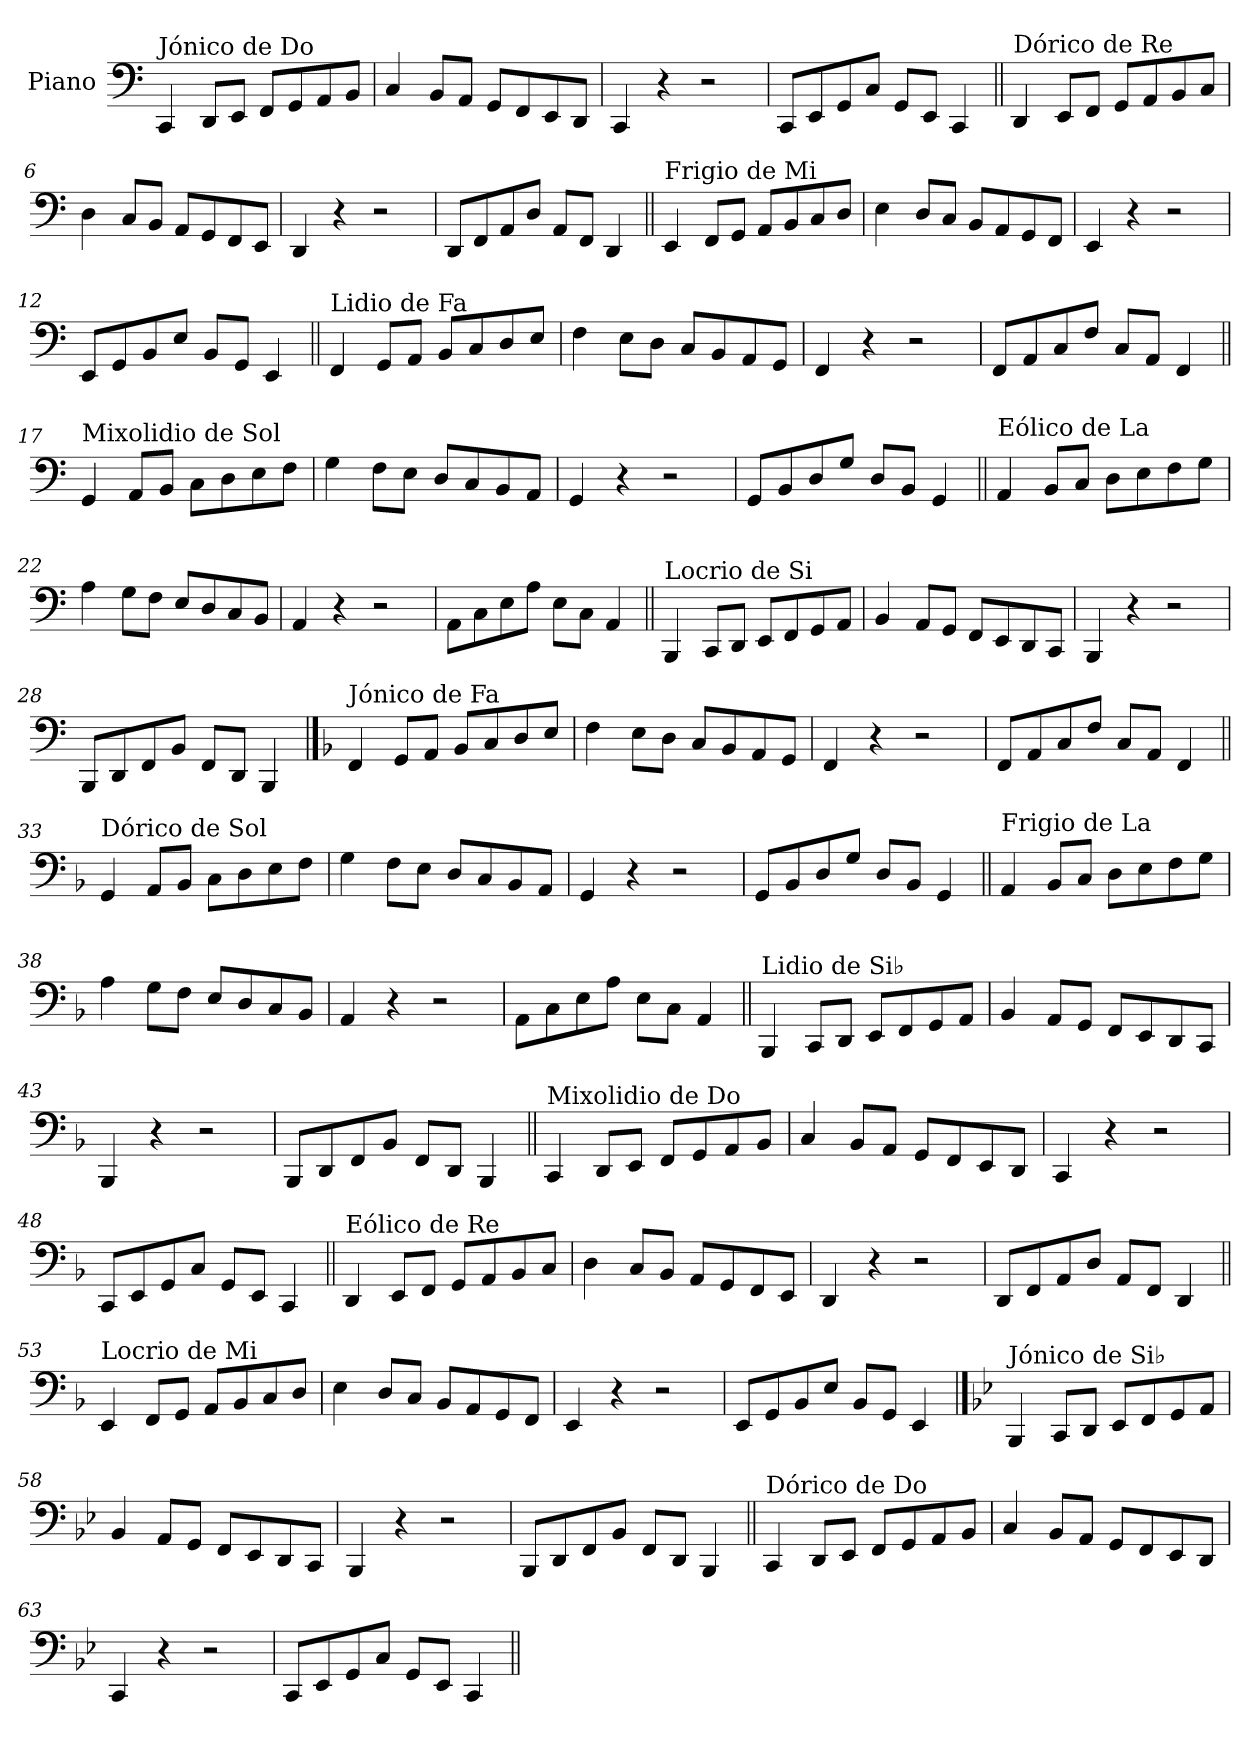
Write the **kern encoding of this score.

**kern
*part1
*staff1
*I"Piano
*I'Pno.
*clefF4
*k[]
=1
!LO:TX:a:t=Jónico de Do
4CC/
8DD/L
8EE/J
8FF/L
8GG/
8AA/
8BB/J
=2
4C/
8BB/L
8AA/J
8GG/L
8FF/
8EE/
8DD/J
=3
4CC/
4r
2r
=4
8CC/L
8EE/
8GG/
8C/J
8GG/L
8EE/J
4CC/
!!LO:LB:g=z
=5||
!LO:TX:a:t=Dórico de Re
4DD/
8EE/L
8FF/J
8GG/L
8AA/
8BB/
8C/J
=6
4D\
8C/L
8BB/J
8AA/L
8GG/
8FF/
8EE/J
=7
4DD/
4r
2r
=8
8DD/L
8FF/
8AA/
8D/J
8AA/L
8FF/J
4DD/
!!LO:LB:g=z
=9||
!LO:TX:a:t=Frigio de Mi
4EE/
8FF/L
8GG/J
8AA/L
8BB/
8C/
8D/J
=10
4E\
8D/L
8C/J
8BB/L
8AA/
8GG/
8FF/J
=11
4EE/
4r
2r
=12
8EE/L
8GG/
8BB/
8E/J
8BB/L
8GG/J
4EE/
!!LO:LB:g=z
=13||
!LO:TX:a:t=Lidio de Fa
4FF/
8GG/L
8AA/J
8BB/L
8C/
8D/
8E/J
=14
4F\
8E\L
8D\J
8C/L
8BB/
8AA/
8GG/J
=15
4FF/
4r
2r
=16
8FF/L
8AA/
8C/
8F/J
8C/L
8AA/J
4FF/
!!LO:LB:g=z
=17||
!LO:TX:a:t=Mixolidio de Sol
4GG/
8AA/L
8BB/J
8C\L
8D\
8E\
8F\J
=18
4G\
8F\L
8E\J
8D/L
8C/
8BB/
8AA/J
=19
4GG/
4r
2r
=20
8GG/L
8BB/
8D/
8G/J
8D/L
8BB/J
4GG/
!!LO:LB:g=z
=21||
!LO:TX:a:t=Eólico de La
4AA/
8BB/L
8C/J
8D\L
8E\
8F\
8G\J
=22
4A\
8G\L
8F\J
8E/L
8D/
8C/
8BB/J
=23
4AA/
4r
2r
=24
8AA\L
8C\
8E\
8A\J
8E\L
8C\J
4AA/
!!LO:LB:g=z
=25||
!LO:TX:a:t=Locrio de Si
4BBB/
8CC/L
8DD/J
8EE/L
8FF/
8GG/
8AA/J
=26
4BB/
8AA/L
8GG/J
8FF/L
8EE/
8DD/
8CC/J
=27
4BBB/
4r
2r
=28
8BBB/L
8DD/
8FF/
8BB/J
8FF/L
8DD/J
4BBB/
!!LO:PB:g=z
==29
*k[b-]
!LO:TX:a:t=Jónico de Fa
4FF/
8GG/L
8AA/J
8BB-/L
8C/
8D/
8E/J
=30
4F\
8E\L
8D\J
8C/L
8BB-/
8AA/
8GG/J
=31
4FF/
4r
2r
=32
8FF/L
8AA/
8C/
8F/J
8C/L
8AA/J
4FF/
!!LO:LB:g=z
=33||
!LO:TX:a:t=Dórico de Sol
4GG/
8AA/L
8BB-/J
8C\L
8D\
8E\
8F\J
=34
4G\
8F\L
8E\J
8D/L
8C/
8BB-/
8AA/J
=35
4GG/
4r
2r
=36
8GG/L
8BB-/
8D/
8G/J
8D/L
8BB-/J
4GG/
!!LO:LB:g=z
=37||
!LO:TX:a:t=Frigio de La
4AA/
8BB-/L
8C/J
8D\L
8E\
8F\
8G\J
=38
4A\
8G\L
8F\J
8E/L
8D/
8C/
8BB-/J
=39
4AA/
4r
2r
=40
8AA\L
8C\
8E\
8A\J
8E\L
8C\J
4AA/
!!LO:LB:g=z
=41||
!LO:TX:a:t=Lidio de Si♭
4BBB-/
8CC/L
8DD/J
8EE/L
8FF/
8GG/
8AA/J
=42
4BB-/
8AA/L
8GG/J
8FF/L
8EE/
8DD/
8CC/J
=43
4BBB-/
4r
2r
=44
8BBB-/L
8DD/
8FF/
8BB-/J
8FF/L
8DD/J
4BBB-/
!!LO:LB:g=z
=45||
!LO:TX:a:t=Mixolidio de Do
4CC/
8DD/L
8EE/J
8FF/L
8GG/
8AA/
8BB-/J
=46
4C/
8BB-/L
8AA/J
8GG/L
8FF/
8EE/
8DD/J
=47
4CC/
4r
2r
=48
8CC/L
8EE/
8GG/
8C/J
8GG/L
8EE/J
4CC/
!!LO:LB:g=z
=49||
!LO:TX:a:t=Eólico de Re
4DD/
8EE/L
8FF/J
8GG/L
8AA/
8BB-/
8C/J
=50
4D\
8C/L
8BB-/J
8AA/L
8GG/
8FF/
8EE/J
=51
4DD/
4r
2r
=52
8DD/L
8FF/
8AA/
8D/J
8AA/L
8FF/J
4DD/
!!LO:LB:g=z
=53||
!LO:TX:a:t=Locrio de Mi
4EE/
8FF/L
8GG/J
8AA/L
8BB-/
8C/
8D/J
=54
4E\
8D/L
8C/J
8BB-/L
8AA/
8GG/
8FF/J
=55
4EE/
4r
2r
=56
8EE/L
8GG/
8BB-/
8E/J
8BB-/L
8GG/J
4EE/
!!LO:PB:g=z
==57
*k[b-e-]
!LO:TX:a:t=Jónico de Si♭
4BBB-/
8CC/L
8DD/J
8EE-/L
8FF/
8GG/
8AA/J
=58
4BB-/
8AA/L
8GG/J
8FF/L
8EE-/
8DD/
8CC/J
=59
4BBB-/
4r
2r
=60
8BBB-/L
8DD/
8FF/
8BB-/J
8FF/L
8DD/J
4BBB-/
!!LO:LB:g=z
=61||
!LO:TX:a:t=Dórico de Do
4CC/
8DD/L
8EE-/J
8FF/L
8GG/
8AA/
8BB-/J
=62
4C/
8BB-/L
8AA/J
8GG/L
8FF/
8EE-/
8DD/J
=63
4CC/
4r
2r
=64
8CC/L
8EE-/
8GG/
8C/J
8GG/L
8EE-/J
4CC/
=||
*-
